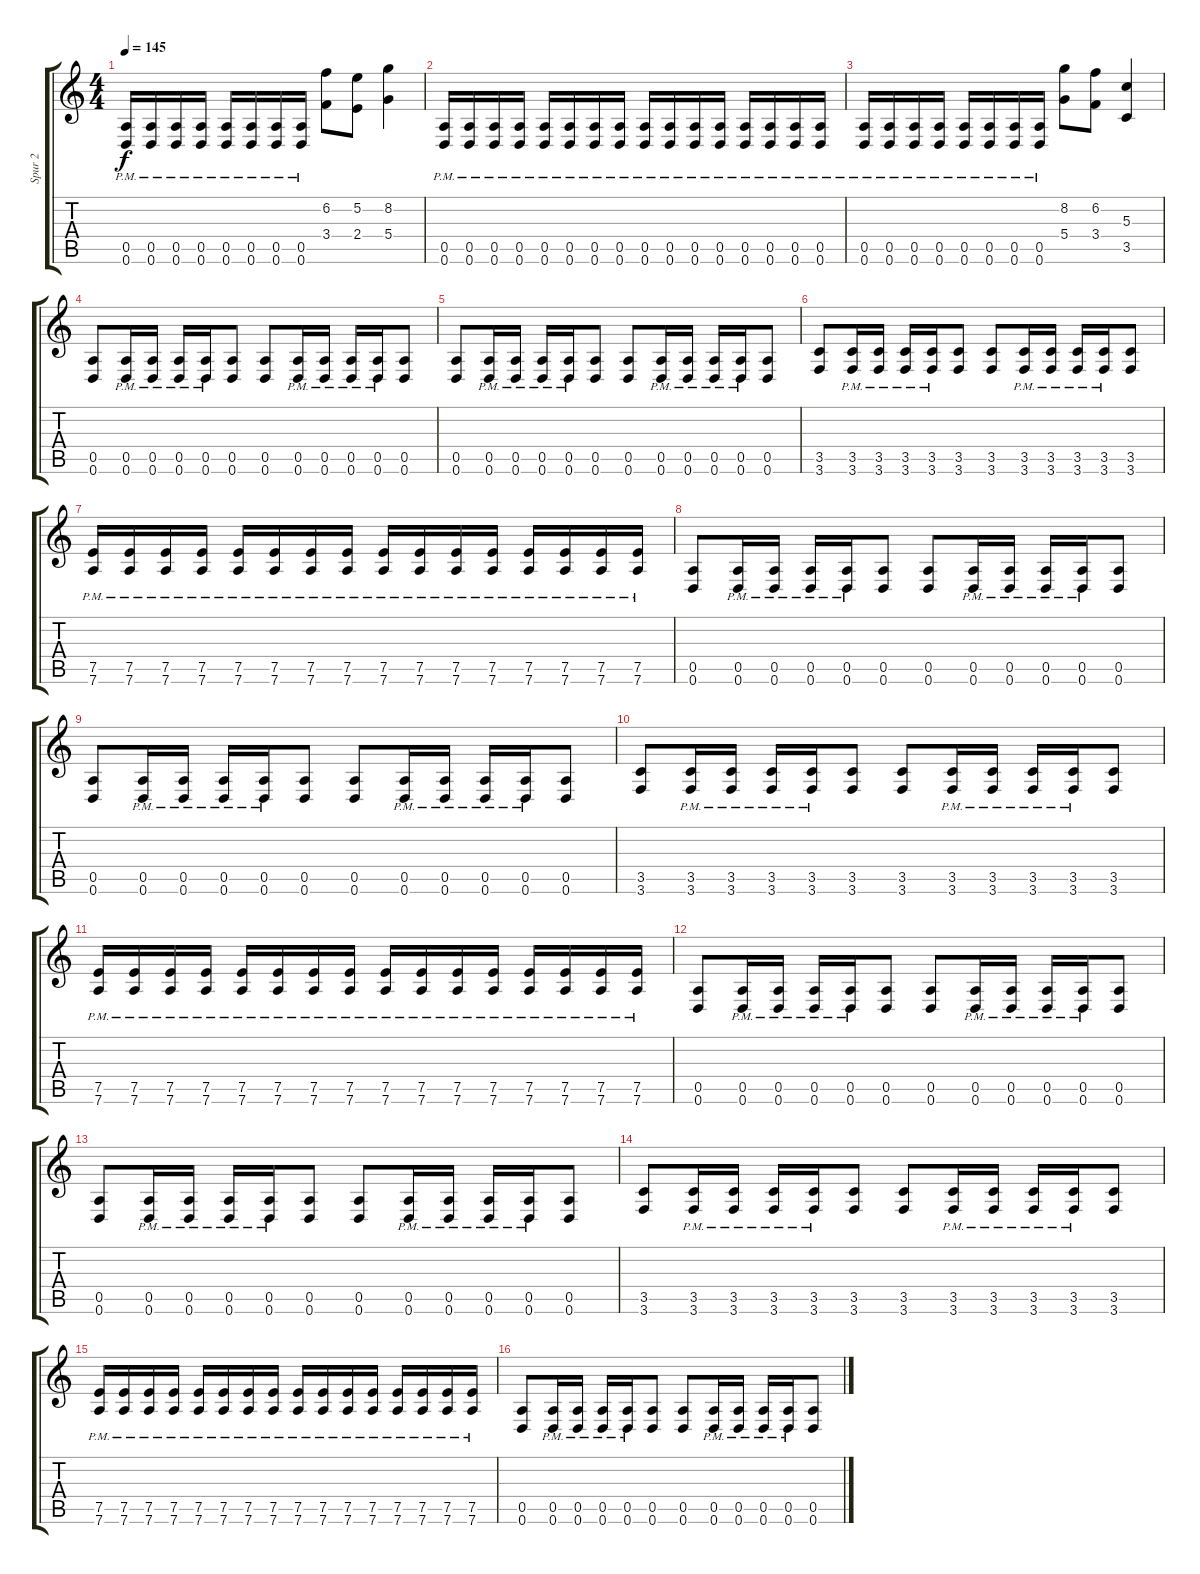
\track ("Spur 2" "Spur 2") {instrument distortionguitar}
\staff {score tabs}
\tuning (E4 B3 G3 D3 A2 D2) {hide}
\ts (4 4)
\tempo 145
\clef g2
\ks c
(0.5{pm} 0.6{pm}).16{dy f} (0.5{pm} 0.6{pm}).16 (0.5{pm} 0.6{pm}).16 (0.5{pm} 0.6{pm}).16 (0.5{pm} 0.6{pm}).16 (0.5{pm} 0.6{pm}).16 (0.5{pm} 0.6{pm}).16 (0.5{pm} 0.6{pm}).16 (6.2 3.4).8 (5.2 2.4).8 (8.2 5.4).4 |
(0.5{pm} 0.6{pm}).16 (0.5{pm} 0.6{pm}).16 (0.5{pm} 0.6{pm}).16 (0.5{pm} 0.6{pm}).16 (0.5{pm} 0.6{pm}).16 (0.5{pm} 0.6{pm}).16 (0.5{pm} 0.6{pm}).16 (0.5{pm} 0.6{pm}).16 (0.5{pm} 0.6{pm}).16 (0.5{pm} 0.6{pm}).16 (0.5{pm} 0.6{pm}).16 (0.5{pm} 0.6{pm}).16 (0.5{pm} 0.6{pm}).16 (0.5{pm} 0.6{pm}).16 (0.5{pm} 0.6{pm}).16 (0.5{pm} 0.6{pm}).16 |
(0.5{pm} 0.6{pm}).16 (0.5{pm} 0.6{pm}).16 (0.5{pm} 0.6{pm}).16 (0.5{pm} 0.6{pm}).16 (0.5{pm} 0.6{pm}).16 (0.5{pm} 0.6{pm}).16 (0.5{pm} 0.6{pm}).16 (0.5{pm} 0.6{pm}).16 (8.2 5.4).8 (6.2 3.4).8 (5.3 3.5).4 |
(0.5 0.6).8 (0.5{pm} 0.6{pm}).16 (0.5{pm} 0.6{pm}).16 (0.5{pm} 0.6{pm}).16 (0.5{pm} 0.6{pm}).16 (0.5 0.6).8 (0.5 0.6).8 (0.5{pm} 0.6{pm}).16 (0.5{pm} 0.6{pm}).16 (0.5{pm} 0.6{pm}).16 (0.5{pm} 0.6{pm}).16 (0.5 0.6).8 |
(0.5 0.6).8 (0.5{pm} 0.6{pm}).16 (0.5{pm} 0.6{pm}).16 (0.5{pm} 0.6{pm}).16 (0.5{pm} 0.6{pm}).16 (0.5 0.6).8 (0.5 0.6).8 (0.5{pm} 0.6{pm}).16 (0.5{pm} 0.6{pm}).16 (0.5{pm} 0.6{pm}).16 (0.5{pm} 0.6{pm}).16 (0.5 0.6).8 |
(3.5 3.6).8 (3.5{pm} 3.6{pm}).16 (3.5{pm} 3.6{pm}).16 (3.5{pm} 3.6{pm}).16 (3.5{pm} 3.6{pm}).16 (3.5 3.6).8 (3.5 3.6).8 (3.5{pm} 3.6{pm}).16 (3.5{pm} 3.6{pm}).16 (3.5{pm} 3.6{pm}).16 (3.5{pm} 3.6{pm}).16 (3.5 3.6).8 |
(7.5{pm} 7.6{pm}).16 (7.5{pm} 7.6{pm}).16 (7.5{pm} 7.6{pm}).16 (7.5{pm} 7.6{pm}).16 (7.5{pm} 7.6{pm}).16 (7.5{pm} 7.6{pm}).16 (7.5{pm} 7.6{pm}).16 (7.5{pm} 7.6{pm}).16 (7.5{pm} 7.6{pm}).16 (7.5{pm} 7.6{pm}).16 (7.5{pm} 7.6{pm}).16 (7.5{pm} 7.6{pm}).16 (7.5{pm} 7.6{pm}).16 (7.5{pm} 7.6{pm}).16 (7.5{pm} 7.6{pm}).16 (7.5{pm} 7.6{pm}).16 |
(0.5 0.6).8 (0.5{pm} 0.6{pm}).16 (0.5{pm} 0.6{pm}).16 (0.5{pm} 0.6{pm}).16 (0.5{pm} 0.6{pm}).16 (0.5 0.6).8 (0.5 0.6).8 (0.5{pm} 0.6{pm}).16 (0.5{pm} 0.6{pm}).16 (0.5{pm} 0.6{pm}).16 (0.5{pm} 0.6{pm}).16 (0.5 0.6).8 |
(0.5 0.6).8 (0.5{pm} 0.6{pm}).16 (0.5{pm} 0.6{pm}).16 (0.5{pm} 0.6{pm}).16 (0.5{pm} 0.6{pm}).16 (0.5 0.6).8 (0.5 0.6).8 (0.5{pm} 0.6{pm}).16 (0.5{pm} 0.6{pm}).16 (0.5{pm} 0.6{pm}).16 (0.5{pm} 0.6{pm}).16 (0.5 0.6).8 |
(3.5 3.6).8 (3.5{pm} 3.6{pm}).16 (3.5{pm} 3.6{pm}).16 (3.5{pm} 3.6{pm}).16 (3.5{pm} 3.6{pm}).16 (3.5 3.6).8 (3.5 3.6).8 (3.5{pm} 3.6{pm}).16 (3.5{pm} 3.6{pm}).16 (3.5{pm} 3.6{pm}).16 (3.5{pm} 3.6{pm}).16 (3.5 3.6).8 |
(7.5{pm} 7.6{pm}).16 (7.5{pm} 7.6{pm}).16 (7.5{pm} 7.6{pm}).16 (7.5{pm} 7.6{pm}).16 (7.5{pm} 7.6{pm}).16 (7.5{pm} 7.6{pm}).16 (7.5{pm} 7.6{pm}).16 (7.5{pm} 7.6{pm}).16 (7.5{pm} 7.6{pm}).16 (7.5{pm} 7.6{pm}).16 (7.5{pm} 7.6{pm}).16 (7.5{pm} 7.6{pm}).16 (7.5{pm} 7.6{pm}).16 (7.5{pm} 7.6{pm}).16 (7.5{pm} 7.6{pm}).16 (7.5{pm} 7.6{pm}).16 |
(0.5 0.6).8 (0.5{pm} 0.6{pm}).16 (0.5{pm} 0.6{pm}).16 (0.5{pm} 0.6{pm}).16 (0.5{pm} 0.6{pm}).16 (0.5 0.6).8 (0.5 0.6).8 (0.5{pm} 0.6{pm}).16 (0.5{pm} 0.6{pm}).16 (0.5{pm} 0.6{pm}).16 (0.5{pm} 0.6{pm}).16 (0.5 0.6).8 |
(0.5 0.6).8 (0.5{pm} 0.6{pm}).16 (0.5{pm} 0.6{pm}).16 (0.5{pm} 0.6{pm}).16 (0.5{pm} 0.6{pm}).16 (0.5 0.6).8 (0.5 0.6).8 (0.5{pm} 0.6{pm}).16 (0.5{pm} 0.6{pm}).16 (0.5{pm} 0.6{pm}).16 (0.5{pm} 0.6{pm}).16 (0.5 0.6).8 |
(3.5 3.6).8 (3.5{pm} 3.6{pm}).16 (3.5{pm} 3.6{pm}).16 (3.5{pm} 3.6{pm}).16 (3.5{pm} 3.6{pm}).16 (3.5 3.6).8 (3.5 3.6).8 (3.5{pm} 3.6{pm}).16 (3.5{pm} 3.6{pm}).16 (3.5{pm} 3.6{pm}).16 (3.5{pm} 3.6{pm}).16 (3.5 3.6).8 |
(7.5{pm} 7.6{pm}).16 (7.5{pm} 7.6{pm}).16 (7.5{pm} 7.6{pm}).16 (7.5{pm} 7.6{pm}).16 (7.5{pm} 7.6{pm}).16 (7.5{pm} 7.6{pm}).16 (7.5{pm} 7.6{pm}).16 (7.5{pm} 7.6{pm}).16 (7.5{pm} 7.6{pm}).16 (7.5{pm} 7.6{pm}).16 (7.5{pm} 7.6{pm}).16 (7.5{pm} 7.6{pm}).16 (7.5{pm} 7.6{pm}).16 (7.5{pm} 7.6{pm}).16 (7.5{pm} 7.6{pm}).16 (7.5{pm} 7.6{pm}).16 |
(0.5 0.6).8 (0.5{pm} 0.6{pm}).16 (0.5{pm} 0.6{pm}).16 (0.5{pm} 0.6{pm}).16 (0.5{pm} 0.6{pm}).16 (0.5 0.6).8 (0.5 0.6).8 (0.5{pm} 0.6{pm}).16 (0.5{pm} 0.6{pm}).16 (0.5{pm} 0.6{pm}).16 (0.5{pm} 0.6{pm}).16 (0.5 0.6).8
